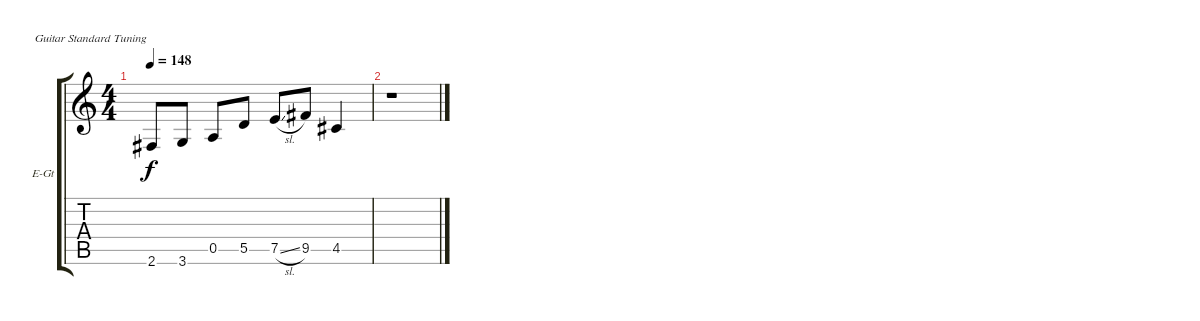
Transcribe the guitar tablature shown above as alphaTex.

\bracketExtendMode groupsimilarinstruments
\firstSystemTrackNameOrientation horizontal
\otherSystemsTrackNameOrientation horizontal
\track ("Guitar 1" "E-Gt") {instrument distortionguitar}
\staff {score tabs}
\tuning (E4 B3 G3 D3 A2 E2)
\ts (4 4)
\tempo 148
\clef g2
\ks c
2.6.8{dy f} 3.6.8 0.5.8 5.5.8 7.5{sl}.8 9.5.8 4.5.4 |
r.1
